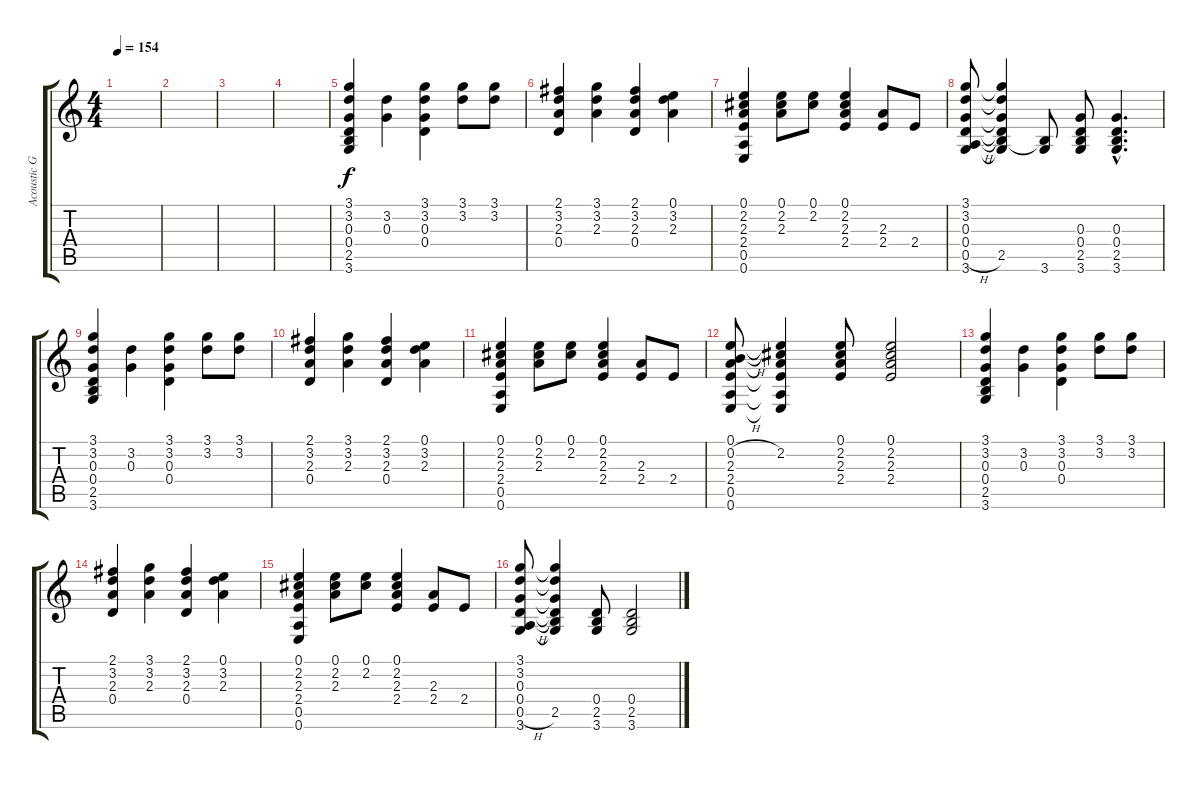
\track ("Acoustic Guitar 1" "Acoustic G") {instrument acousticguitarsteel}
\staff {score tabs}
\tuning (E4 B3 G3 D3 A2 E2) {hide}
\ts (4 4)
\tempo 154
\clef g2
\ks c
|
|
|
|
(3.1 3.2 0.3 0.4 2.5 3.6).4 (3.2 0.3).4 (3.1 3.2 0.3 0.4).4 (3.1 3.2).8 (3.1 3.2).8 |
(2.1 3.2 2.3 0.4).4 (3.1 3.2 2.3).4 (2.1 3.2 2.3 0.4).4 (0.1 3.2 2.3).4 |
(0.1 2.2 2.3 2.4 0.5 0.6).4 (0.1 2.2 2.3).8 (0.1 2.2).8 (0.1 2.2 2.3 2.4).4 (2.3 2.4).8 2.4.8 |
(3.1 3.2 0.3 0.4 0.5{h} 3.6).8 (3.1{t} 3.2{t} 0.3{t} 0.4{t} 2.5 3.6{t}).4 (2.5{t} 3.6).8 (0.3 0.4 2.5 3.6).8 (0.3{hac} 0.4{hac} 2.5{hac} 3.6{hac}).4{d} |
(3.1 3.2 0.3 0.4 2.5 3.6).4 (3.2 0.3).4 (3.1 3.2 0.3 0.4).4 (3.1 3.2).8 (3.1 3.2).8 |
(2.1 3.2 2.3 0.4).4 (3.1 3.2 2.3).4 (2.1 3.2 2.3 0.4).4 (0.1 3.2 2.3).4 |
(0.1 2.2 2.3 2.4 0.5 0.6).4 (0.1 2.2 2.3).8 (0.1 2.2).8 (0.1 2.2 2.3 2.4).4 (2.3 2.4).8 2.4.8 |
(0.1 0.2{h} 2.3 2.4 0.5 0.6).8 (0.1{t} 2.2 2.3{t} 2.4{t} 0.5{t} 0.6{t}).4 (0.1 2.2 2.3 2.4).8 (0.1 2.2 2.3 2.4).2 |
(3.1 3.2 0.3 0.4 2.5 3.6).4 (3.2 0.3).4 (3.1 3.2 0.3 0.4).4 (3.1 3.2).8 (3.1 3.2).8 |
(2.1 3.2 2.3 0.4).4 (3.1 3.2 2.3).4 (2.1 3.2 2.3 0.4).4 (0.1 3.2 2.3).4 |
(0.1 2.2 2.3 2.4 0.5 0.6).4 (0.1 2.2 2.3).8 (0.1 2.2).8 (0.1 2.2 2.3 2.4).4 (2.3 2.4).8 2.4.8 |
(3.1 3.2 0.3 0.4 0.5{h} 3.6).8 (3.1{t} 3.2{t} 0.3{t} 0.4{t} 2.5 3.6{t}).4 (0.4 2.5 3.6).8 (0.4 2.5 3.6).2
